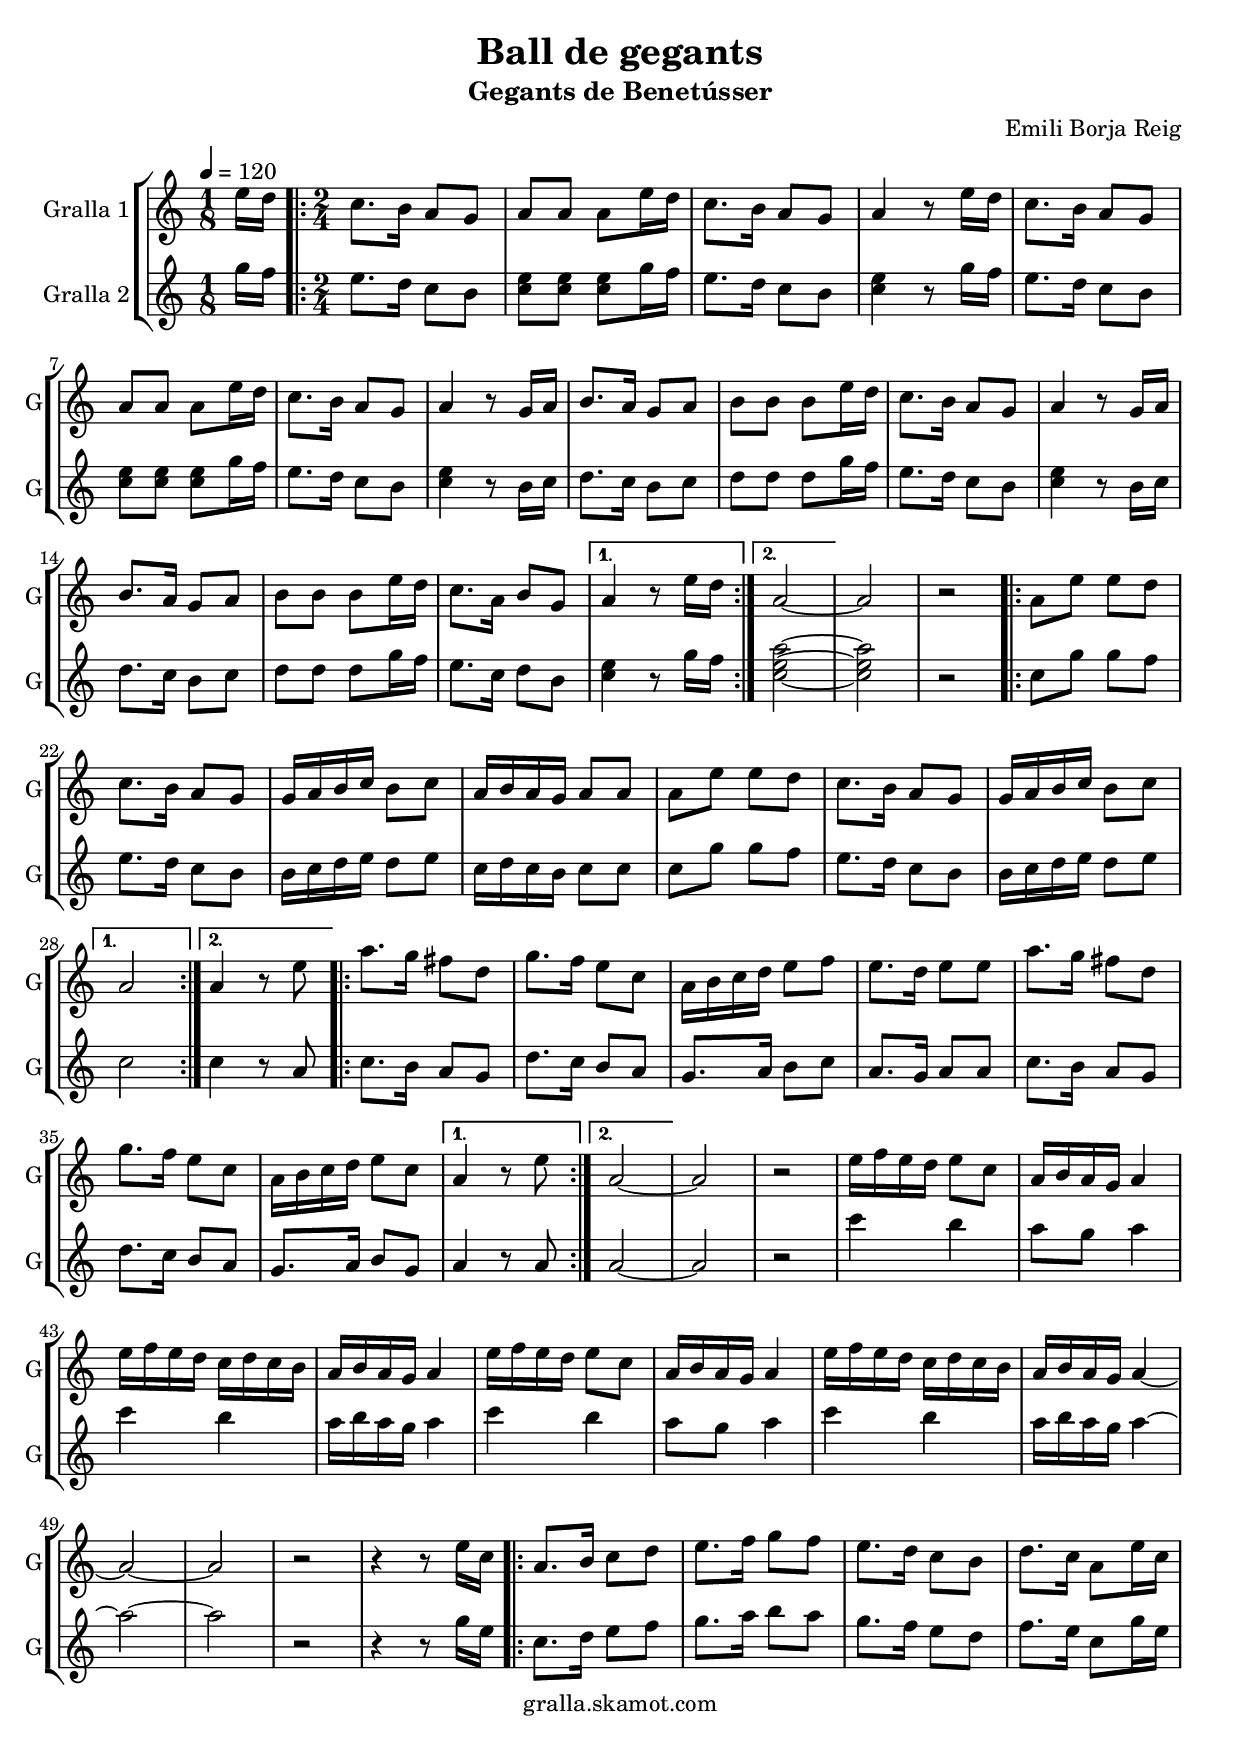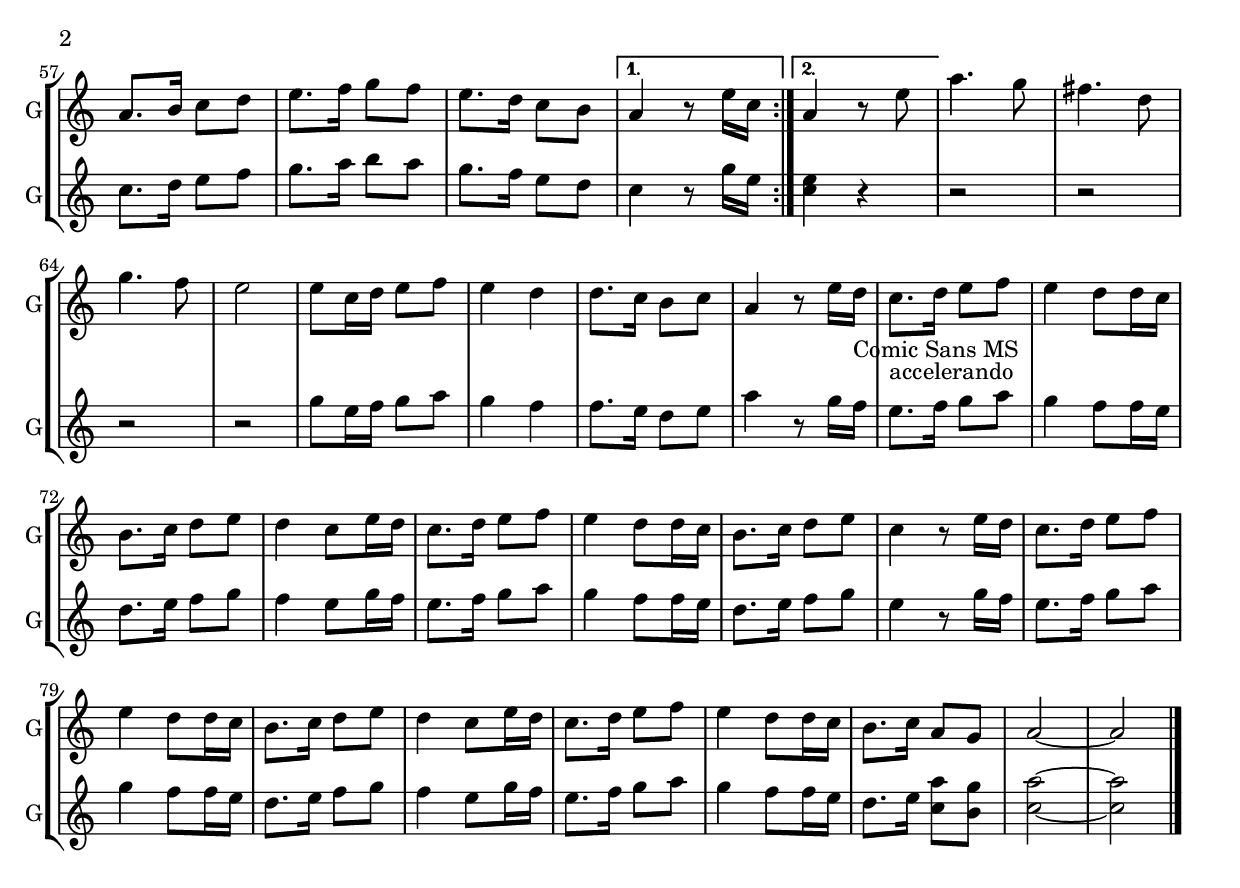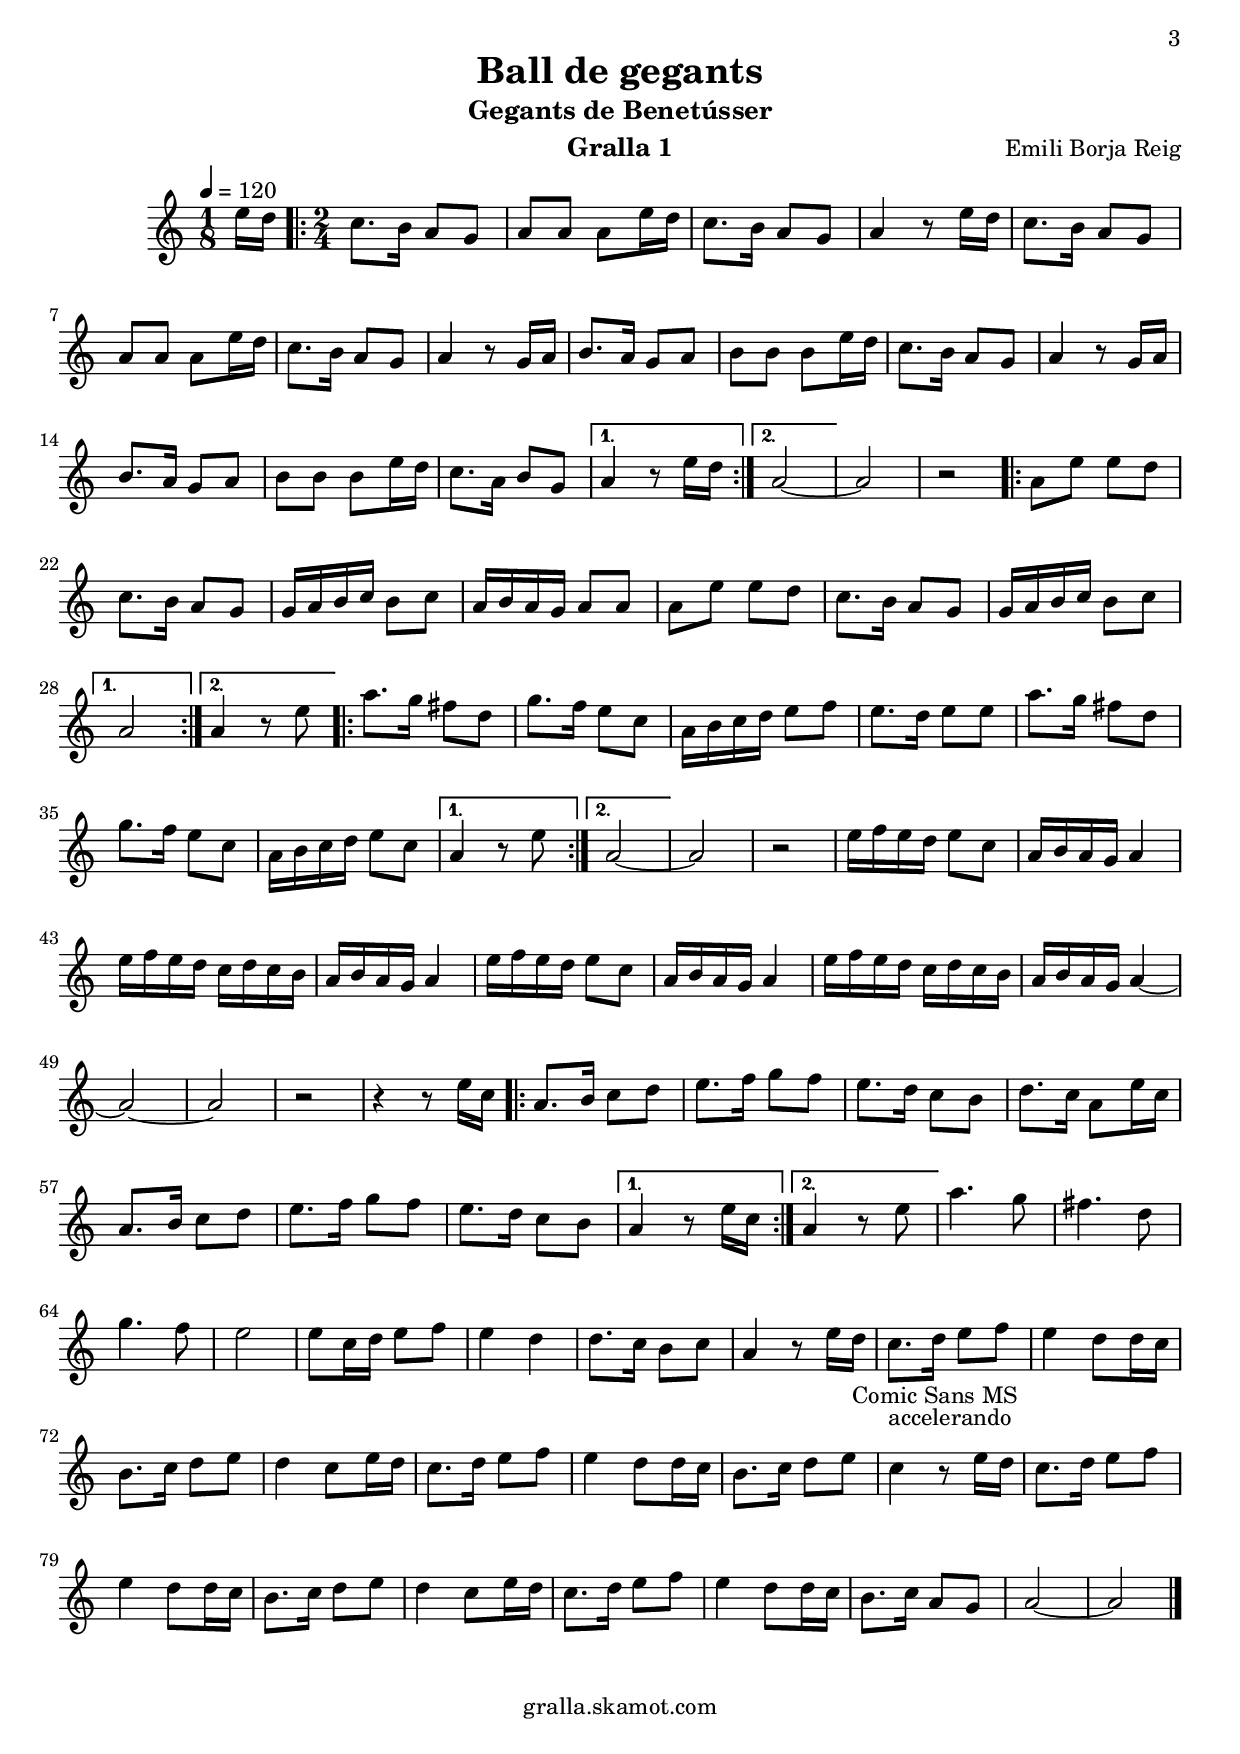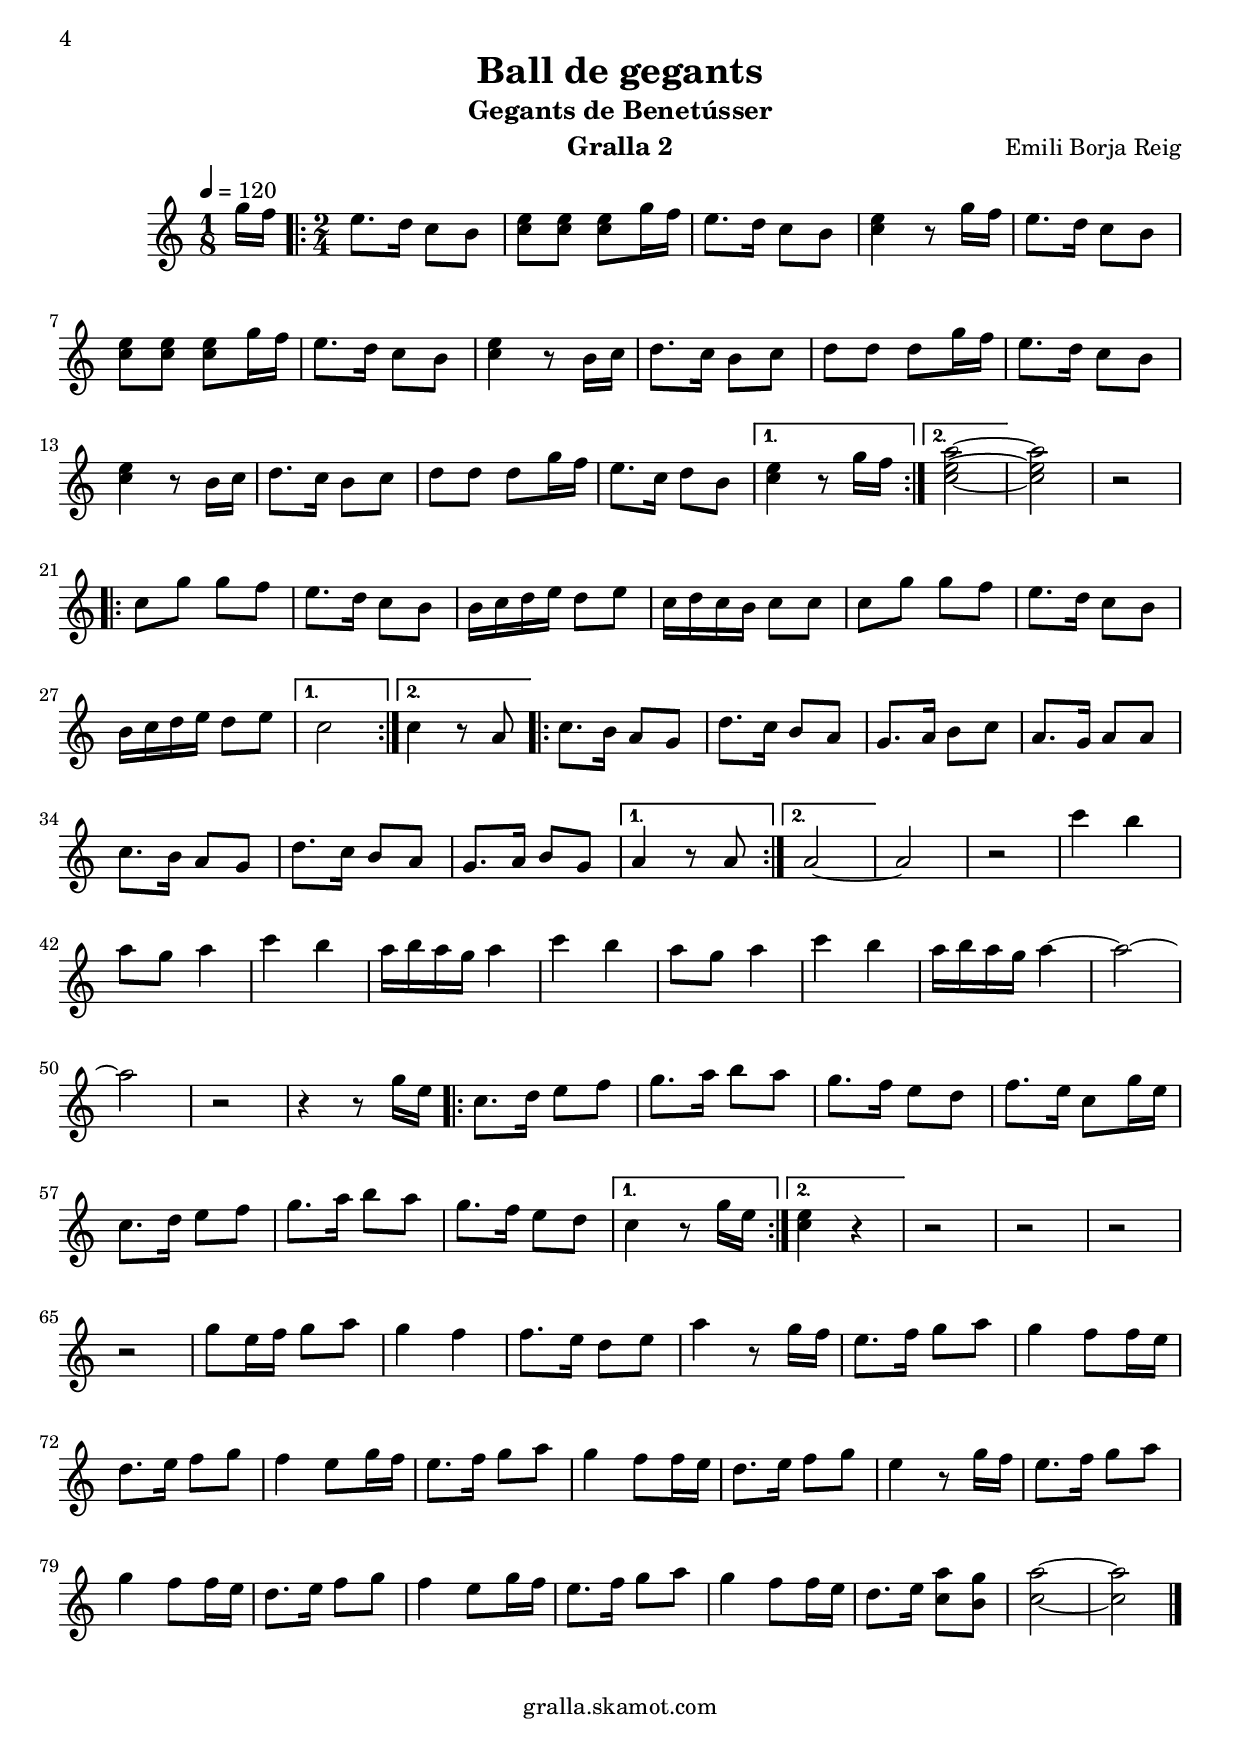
\version "2.16.2"

\header {
  dedication=""
  title="Ball de gegants"
  subtitle="Gegants de Benetússer"
  subsubtitle=""
  poet=""
  meter=""
  piece=""
  composer="Emili Borja Reig"
  arranger=""
  opus=""
  instrument=""
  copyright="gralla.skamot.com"
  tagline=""
}

liniaroAa =
\relative e''
{
  \tempo 4=120
  \clef treble
  \key c \major
  \time 1/8
  e16 d  |
  \time 2/4   \repeat volta 2 { c8. b16 a8 g  |
  a8 a a e'16 d  |
  c8. b16 a8 g  |
  %05
  a4 r8 e'16 d  |
  c8. b16 a8 g  |
  a8 a a e'16 d  |
  c8. b16 a8 g  |
  a4 r8 g16 a  |
  %10
  b8. a16 g8 a  |
  b8 b b e16 d  |
  c8. b16 a8 g  |
  a4 r8 g16 a  |
  b8. a16 g8 a  |
  %15
  b8 b b e16 d  |
  c8. a16 b8 g }
  \alternative { { a4 r8 e'16 d }
  { a2 ~ } }
  a2  |
  %20
  r2  |
  \repeat volta 2 { a8 e' e d  |
  c8. b16 a8 g  |
  g16 a b c b8 c  |
  a16 b a g a8 a  |
  %25
  a8 e' e d  |
  c8. b16 a8 g  |
  g16 a b c b8 c }
  \alternative { { a2 }
  { a4 r8 e' } }
  %30
  \repeat volta 2 { a8. g16 fis8 d  |
  g8. f16 e8 c  |
  a16 b c d e8 f  |
  e8. d16 e8 e  |
  a8. g16 fis8 d  |
  %35
  g8. f16 e8 c  |
  a16 b c d e8 c }
  \alternative { { a4 r8 e' }
  { a,2 ~ } }
  a2  |
  %40
  r2  |
  e'16 f e d e8 c  |
  a16 b a g a4  |
  e'16 f e d c d c b  |
  a16 b a g a4  |
  %45
  e'16 f e d e8 c  |
  a16 b a g a4  |
  e'16 f e d c d c b  |
  a16 b a g a4 ~  |
  a2 ~  |
  %50
  a2  |
  r2  |
  r4 r8 e'16 c  |
  \repeat volta 2 { a8. b16 c8 d  |
  e8. f16 g8 f  |
  %55
  e8. d16 c8 b  |
  d8. c16 a8 e'16 c  |
  a8. b16 c8 d  |
  e8. f16 g8 f  |
  e8. d16 c8 b }
  %60
  \alternative { { a4 r8 e'16 c }
  { a4 r8 e' } }
  a4. g8  |
  fis4. d8  |
  g4. f8  |
  %65
  e2  |
  e8 c16 d e8 f  |
  e4 d  |
  d8. c16 b8 c  |
  a4 r8 e'16 d _"Comic Sans MS"  |
  %70
  c8. _"accelerando" d16 e8 f  |
  e4 d8 d16 c  |
  b8. c16 d8 e  |
  d4 c8 e16 d  |
  c8. d16 e8 f  |
  %75
  e4 d8 d16 c  |
  b8. c16 d8 e  |
  c4 r8 e16 d  |
  c8. d16 e8 f  |
  e4 d8 d16 c  |
  %80
  b8. c16 d8 e  |
  d4 c8 e16 d  |
  c8. d16 e8 f  |
  e4 d8 d16 c  |
  b8. c16 a8 g  |
  %85
  a2 ~  |
  a2  \bar "|."
}

liniaroAb =
\relative g''
{
  \tempo 4=120
  \clef treble
  \key c \major
  \time 1/8
  g16 f  |
  \time 2/4   \repeat volta 2 { e8. d16 c8 b  |
  <c e>8 <c e> <c e> g'16 f  |
  e8. d16 c8 b  |
  %05
  <c e>4 r8 g'16 f  |
  e8. d16 c8 b  |
  <c e>8 <c e> <c e> g'16 f  |
  e8. d16 c8 b  |
  <c e>4 r8 b16 c  |
  %10
  d8. c16 b8 c  |
  d8 d d g16 f  |
  e8. d16 c8 b  |
  <c e>4 r8 b16 c  |
  d8. c16 b8 c  |
  %15
  d8 d d g16 f  |
  e8. c16 d8 b }
  \alternative { { <c e>4 r8 g'16 f }
  { <c e a>2 ~ ~ ~ } }
  <c e a>2  |
  %20
  r2  |
  \repeat volta 2 { c8 g' g f  |
  e8. d16 c8 b  |
  b16 c d e d8 e  |
  c16 d c b c8 c  |
  %25
  c8 g' g f  |
  e8. d16 c8 b  |
  b16 c d e d8 e }
  \alternative { { c2 }
  { c4 r8 a } }
  %30
  \repeat volta 2 { c8. b16 a8 g  |
  d'8. c16 b8 a  |
  g8. a16 b8 c  |
  a8. g16 a8 a  |
  c8. b16 a8 g  |
  %35
  d'8. c16 b8 a  |
  g8. a16 b8 g }
  \alternative { { a4 r8 a }
  { a2 ~ } }
  a2  |
  %40
  r2  |
  c'4 b  |
  a8 g a4  |
  c4 b  |
  a16 b a g a4  |
  %45
  c4 b  |
  a8 g a4  |
  c4 b  |
  a16 b a g a4 ~  |
  a2 ~  |
  %50
  a2  |
  r2  |
  r4 r8 g16 e  |
  \repeat volta 2 { c8. d16 e8 f  |
  g8. a16 b8 a  |
  %55
  g8. f16 e8 d  |
  f8. e16 c8 g'16 e  |
  c8. d16 e8 f  |
  g8. a16 b8 a  |
  g8. f16 e8 d }
  %60
  \alternative { { c4 r8 g'16 e }
  { <c e>4 r } }
  r2  |
  r2  |
  r2  |
  %65
  r2  |
  g'8 e16 f g8 a  |
  g4 f  |
  f8. e16 d8 e  |
  a4 r8 g16 f  |
  %70
  e8. f16 g8 a  |
  g4 f8 f16 e  |
  d8. e16 f8 g  |
  f4 e8 g16 f  |
  e8. f16 g8 a  |
  %75
  g4 f8 f16 e  |
  d8. e16 f8 g  |
  e4 r8 g16 f  |
  e8. f16 g8 a  |
  g4 f8 f16 e  |
  %80
  d8. e16 f8 g  |
  f4 e8 g16 f  |
  e8. f16 g8 a  |
  g4 f8 f16 e  |
  d8. e16 <c a'>8 <b g'>  |
  %85
  <c a'>2 ~ ~  |
  <c a'>2  \bar "|."
}

\bookpart {
  \score {
    \new StaffGroup {
      \override Score.RehearsalMark #'self-alignment-X = #LEFT
      <<
        \new Staff \with {instrumentName = #"Gralla 1" shortInstrumentName = #"G"} \liniaroAa
        \new Staff \with {instrumentName = #"Gralla 2" shortInstrumentName = #"G"} \liniaroAb
      >>
    }
    \layout {}
  }
  \score { \unfoldRepeats
    \new StaffGroup {
      \override Score.RehearsalMark #'self-alignment-X = #LEFT
      <<
        \new Staff \with {instrumentName = #"Gralla 1" shortInstrumentName = #"G"} \liniaroAa
        \new Staff \with {instrumentName = #"Gralla 2" shortInstrumentName = #"G"} \liniaroAb
      >>
    }
    \midi {
      \set Staff.midiInstrument = "oboe"
      \set DrumStaff.midiInstrument = "drums"
    }
  }
}

\bookpart {
  \header {instrument="Gralla 1"}
  \score {
    \new StaffGroup {
      \override Score.RehearsalMark #'self-alignment-X = #LEFT
      <<
        \new Staff \liniaroAa
      >>
    }
    \layout {}
  }
  \score { \unfoldRepeats
    \new StaffGroup {
      \override Score.RehearsalMark #'self-alignment-X = #LEFT
      <<
        \new Staff \liniaroAa
      >>
    }
    \midi {
      \set Staff.midiInstrument = "oboe"
      \set DrumStaff.midiInstrument = "drums"
    }
  }
}

\bookpart {
  \header {instrument="Gralla 2"}
  \score {
    \new StaffGroup {
      \override Score.RehearsalMark #'self-alignment-X = #LEFT
      <<
        \new Staff \liniaroAb
      >>
    }
    \layout {}
  }
  \score { \unfoldRepeats
    \new StaffGroup {
      \override Score.RehearsalMark #'self-alignment-X = #LEFT
      <<
        \new Staff \liniaroAb
      >>
    }
    \midi {
      \set Staff.midiInstrument = "oboe"
      \set DrumStaff.midiInstrument = "drums"
    }
  }
}

